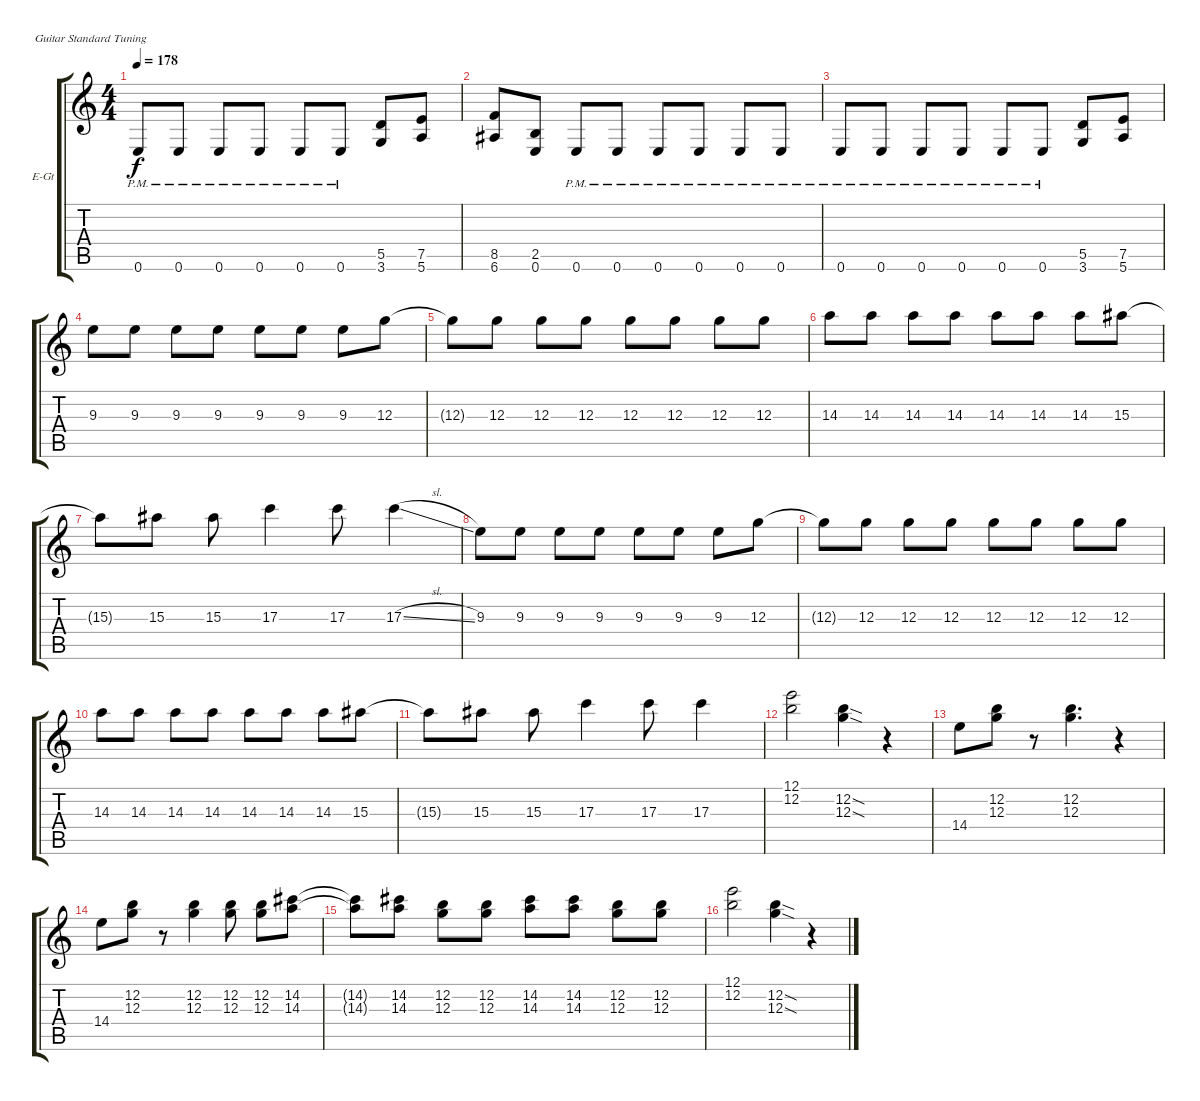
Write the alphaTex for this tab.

\bracketExtendMode groupsimilarinstruments
\firstSystemTrackNameOrientation horizontal
\otherSystemsTrackNameOrientation horizontal
\track ("Kirk Hammet" "E-Gt") {instrument distortionguitar}
\staff {score tabs}
\tuning (E4 B3 G3 D3 A2 E2)
\ts (4 4)
\tempo 178
\clef g2
\ks c
0.6{pm}.8{dy f} 0.6{pm}.8 0.6{pm}.8 0.6{pm}.8 0.6{pm}.8 0.6{pm}.8 (5.5 3.6).8 (7.5 5.6).8 |
(8.5 6.6).8 (2.5 0.6).8 0.6{pm}.8 0.6{pm}.8 0.6{pm}.8 0.6{pm}.8 0.6{pm}.8 0.6{pm}.8 |
0.6{pm}.8 0.6{pm}.8 0.6{pm}.8 0.6{pm}.8 0.6{pm}.8 0.6{pm}.8 (5.5 3.6).8 (7.5 5.6).8 |
9.3.8 9.3.8 9.3.8 9.3.8 9.3.8 9.3.8 9.3.8 12.3.8 |
12.3{t}.8 12.3.8 12.3.8 12.3.8 12.3.8 12.3.8 12.3.8 12.3.8 |
14.3.8 14.3.8 14.3.8 14.3.8 14.3.8 14.3.8 14.3.8 15.3.8 |
15.3{t}.8 15.3.8 15.3.8 17.3.4 17.3.8 17.3{sl}.4 |
9.3.8 9.3.8 9.3.8 9.3.8 9.3.8 9.3.8 9.3.8 12.3.8 |
12.3{t}.8 12.3.8 12.3.8 12.3.8 12.3.8 12.3.8 12.3.8 12.3.8 |
14.3.8 14.3.8 14.3.8 14.3.8 14.3.8 14.3.8 14.3.8 15.3.8 |
15.3{t}.8 15.3.8 15.3.8 17.3.4 17.3.8 17.3.4 |
(12.1 12.2).2 (12.2{sod} 12.3{sod}).4 r.4 |
14.4.8 (12.2 12.3).8 r.8 (12.2 12.3).4{d} r.4 |
14.4.8 (12.2 12.3).8 r.8 (12.2 12.3).4 (12.2 12.3).8 (12.2 12.3).8 (14.2 14.3).8 |
(14.2{t} 14.3{t}).8 (14.2 14.3).8 (12.2 12.3).8 (12.2 12.3).8 (14.2 14.3).8 (14.2 14.3).8 (12.2 12.3).8 (12.2 12.3).8 |
(12.1 12.2).2 (12.2{sod} 12.3{sod}).4 r.4
